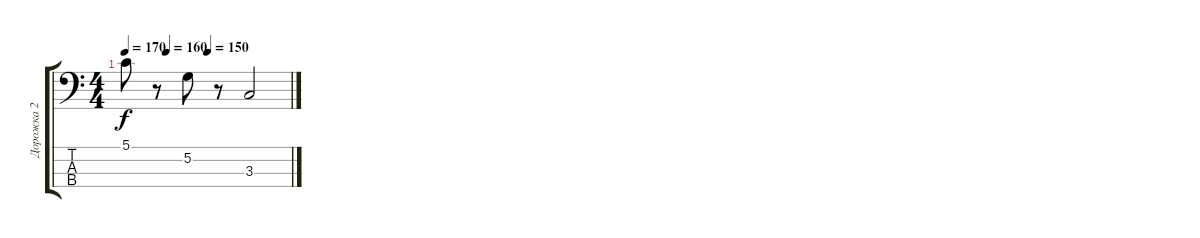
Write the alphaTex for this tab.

\track ("Дорожка 2" "Дорожка 2") {instrument electricbassfinger}
\staff {score tabs}
\tuning (G2 D2 A1 E1) {hide}
\ts (4 4)
\tempo 170
\tempo (160 0.25)
\tempo (150 0.5)
\clef f4
\ks c
5.1.8{dy f} r.8 5.2.8 r.8 3.3.2
